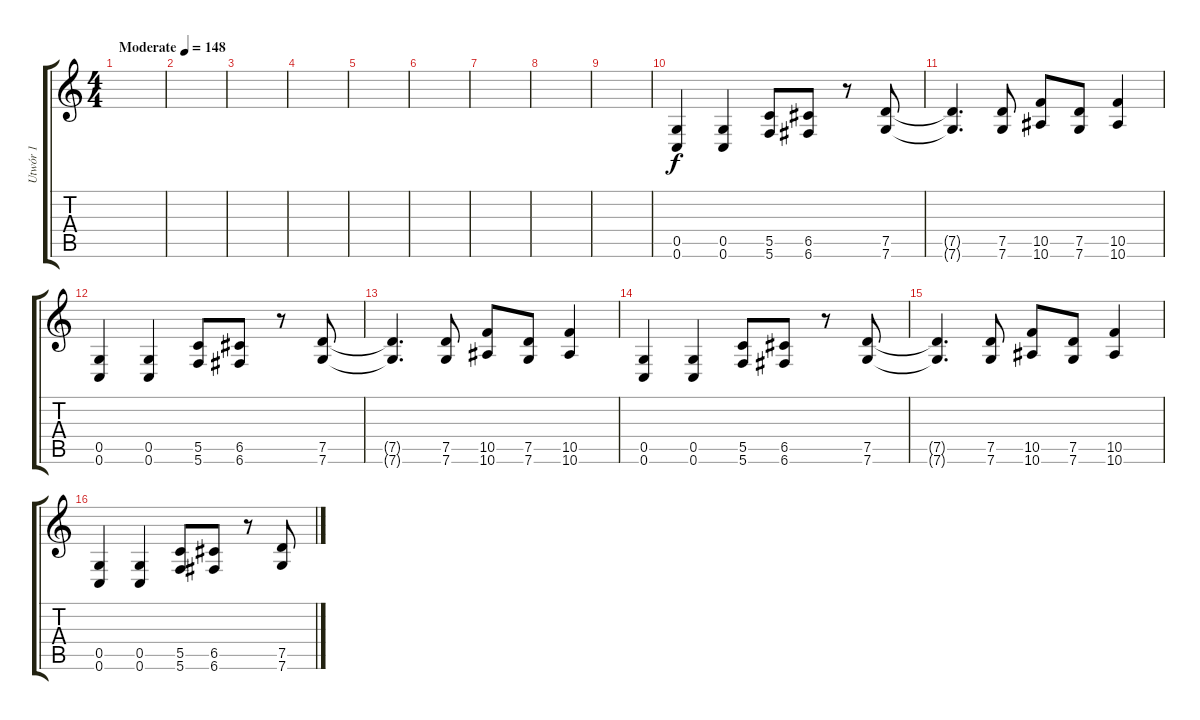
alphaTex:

\track ("Utwór 1" "Utwór 1") {instrument distortionguitar}
\staff {score tabs}
\tuning (D4 A3 F3 C3 G2 C2) {hide}
\ts (4 4)
\tempo (148 "Moderate")
\clef g2
\ks c
|
|
|
|
|
|
|
|
|
(0.5 0.6).4 (0.5 0.6).4 (5.5 5.6).8 (6.5 6.6).8 r.8 (7.5 7.6).8 |
(7.5{t} 7.6{t}).4{d} (7.5 7.6).8 (10.5 10.6).8 (7.5 7.6).8 (10.5 10.6).4 |
(0.5 0.6).4 (0.5 0.6).4 (5.5 5.6).8 (6.5 6.6).8 r.8 (7.5 7.6).8 |
(7.5{t} 7.6{t}).4{d} (7.5 7.6).8 (10.5 10.6).8 (7.5 7.6).8 (10.5 10.6).4 |
(0.5 0.6).4 (0.5 0.6).4 (5.5 5.6).8 (6.5 6.6).8 r.8 (7.5 7.6).8 |
(7.5{t} 7.6{t}).4{d} (7.5 7.6).8 (10.5 10.6).8 (7.5 7.6).8 (10.5 10.6).4 |
(0.5 0.6).4 (0.5 0.6).4 (5.5 5.6).8 (6.5 6.6).8 r.8 (7.5 7.6).8
